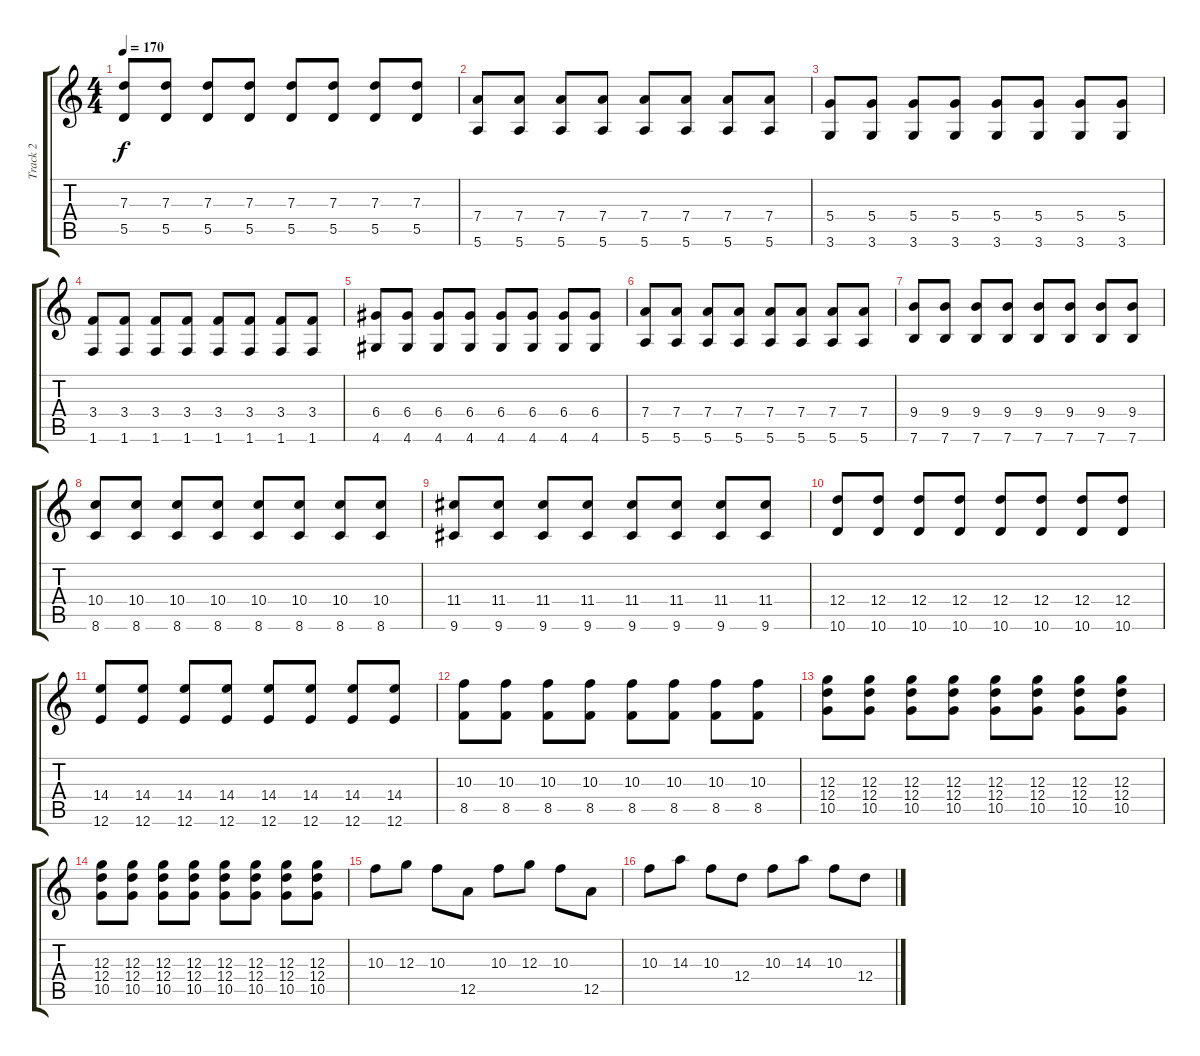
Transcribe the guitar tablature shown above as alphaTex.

\track ("Track 2" "Track 2") {instrument overdrivenguitar}
\staff {score tabs}
\tuning (E4 B3 G3 D3 A2 E2) {hide}
\ts (4 4)
\tempo 170
\clef g2
\ks c
(7.3 5.5).8{dy f} (7.3 5.5).8 (7.3 5.5).8 (7.3 5.5).8 (7.3 5.5).8 (7.3 5.5).8 (7.3 5.5).8 (7.3 5.5).8 |
(7.4 5.6).8 (7.4 5.6).8 (7.4 5.6).8 (7.4 5.6).8 (7.4 5.6).8 (7.4 5.6).8 (7.4 5.6).8 (7.4 5.6).8 |
(5.4 3.6).8 (5.4 3.6).8 (5.4 3.6).8 (5.4 3.6).8 (5.4 3.6).8 (5.4 3.6).8 (5.4 3.6).8 (5.4 3.6).8 |
(3.4 1.6).8 (3.4 1.6).8 (3.4 1.6).8 (3.4 1.6).8 (3.4 1.6).8 (3.4 1.6).8 (3.4 1.6).8 (3.4 1.6).8 |
(6.4 4.6).8 (6.4 4.6).8 (6.4 4.6).8 (6.4 4.6).8 (6.4 4.6).8 (6.4 4.6).8 (6.4 4.6).8 (6.4 4.6).8 |
(7.4 5.6).8 (7.4 5.6).8 (7.4 5.6).8 (7.4 5.6).8 (7.4 5.6).8 (7.4 5.6).8 (7.4 5.6).8 (7.4 5.6).8 |
(9.4 7.6).8 (9.4 7.6).8 (9.4 7.6).8 (9.4 7.6).8 (9.4 7.6).8 (9.4 7.6).8 (9.4 7.6).8 (9.4 7.6).8 |
(10.4 8.6).8 (10.4 8.6).8 (10.4 8.6).8 (10.4 8.6).8 (10.4 8.6).8 (10.4 8.6).8 (10.4 8.6).8 (10.4 8.6).8 |
(11.4 9.6).8 (11.4 9.6).8 (11.4 9.6).8 (11.4 9.6).8 (11.4 9.6).8 (11.4 9.6).8 (11.4 9.6).8 (11.4 9.6).8 |
(12.4 10.6).8 (12.4 10.6).8 (12.4 10.6).8 (12.4 10.6).8 (12.4 10.6).8 (12.4 10.6).8 (12.4 10.6).8 (12.4 10.6).8 |
(14.4 12.6).8 (14.4 12.6).8 (14.4 12.6).8 (14.4 12.6).8 (14.4 12.6).8 (14.4 12.6).8 (14.4 12.6).8 (14.4 12.6).8 |
(10.3 8.5).8 (10.3 8.5).8 (10.3 8.5).8 (10.3 8.5).8 (10.3 8.5).8 (10.3 8.5).8 (10.3 8.5).8 (10.3 8.5).8 |
(12.3 12.4 10.5).8 (12.3 12.4 10.5).8 (12.3 12.4 10.5).8 (12.3 12.4 10.5).8 (12.3 12.4 10.5).8 (12.3 12.4 10.5).8 (12.3 12.4 10.5).8 (12.3 12.4 10.5).8 |
(12.3 12.4 10.5).8 (12.3 12.4 10.5).8 (12.3 12.4 10.5).8 (12.3 12.4 10.5).8 (12.3 12.4 10.5).8 (12.3 12.4 10.5).8 (12.3 12.4 10.5).8 (12.3 12.4 10.5).8 |
10.3.8{instrument overdrivenguitar} 12.3.8 10.3.8 12.5.8 10.3.8 12.3.8 10.3.8 12.5.8 |
10.3.8 14.3.8 10.3.8 12.4.8 10.3.8 14.3.8 10.3.8 12.4.8
